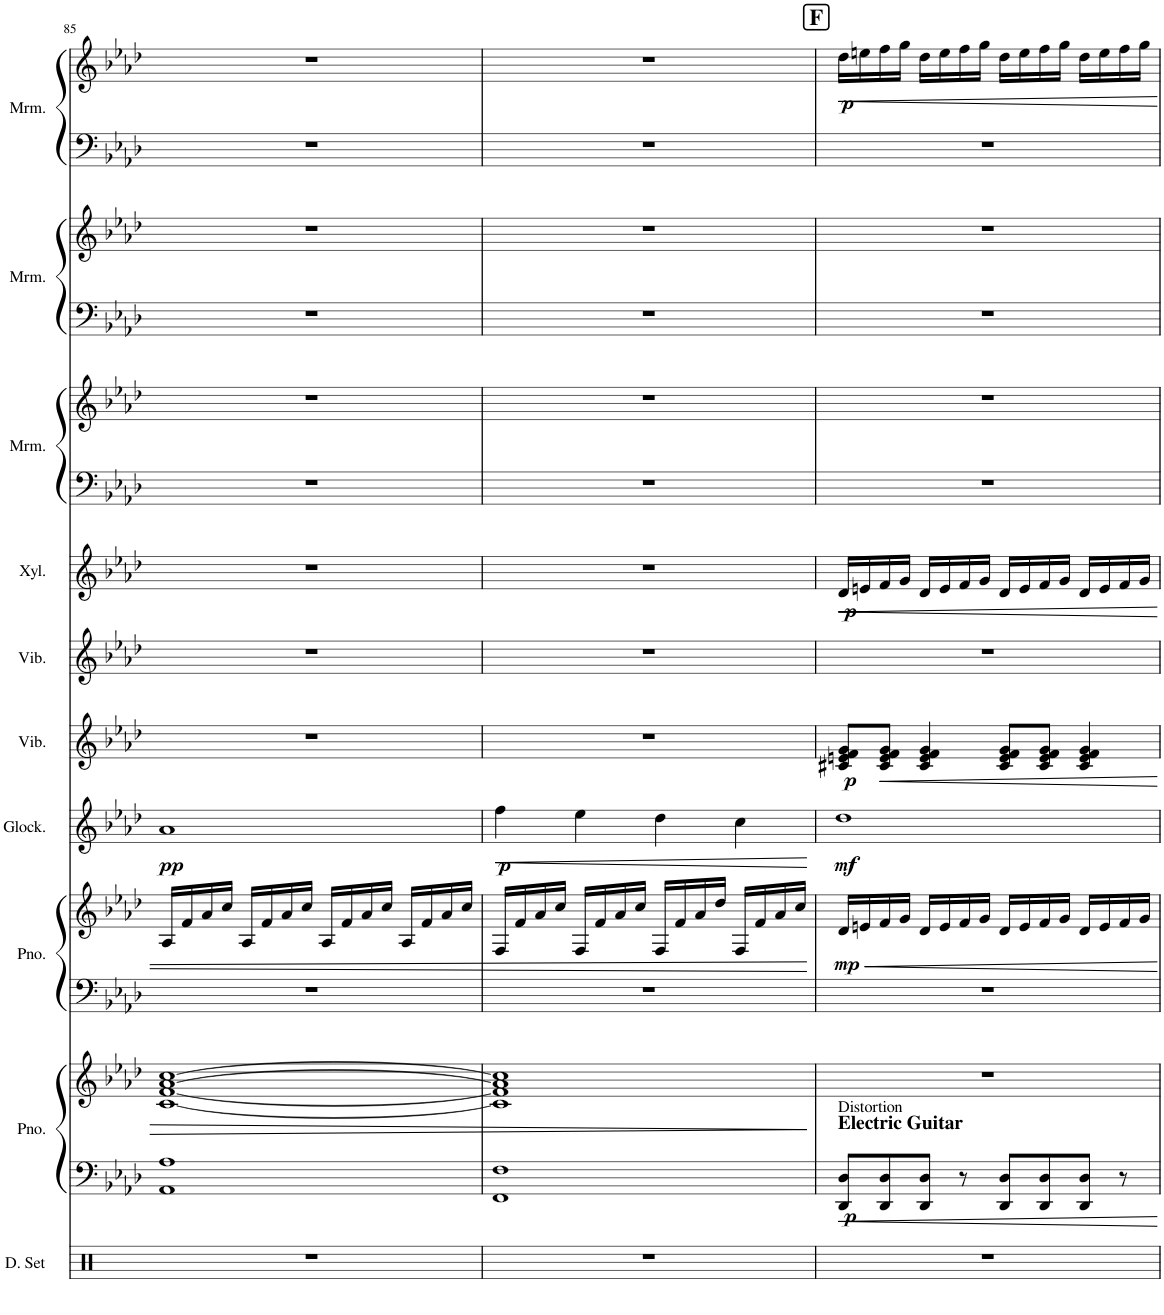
**kern	**kern	**kern	**dynam	**kern	**kern	**dynam	**kern	**dynam	**kern	**dynam	**kern	**kern	**dynam	**kern	**kern	**kern	**kern	**kern	**kern	**dynam
*part10	*part9	*part9	*part9	*part8	*part8	*part8	*part7	*part7	*part6	*part6	*part5	*part4	*part4	*part3	*part3	*part2	*part2	*part1	*part1	*part1
*staff15	*staff14	*staff13	*staff13/14	*staff12	*staff11	*staff11/12	*staff10	*staff10	*staff9	*staff9	*staff8	*staff7	*staff7	*staff6	*staff5	*staff4	*staff3	*staff2	*staff1	*staff1/2
*I"Drumset	*I"Piano	*	*	*I"Piano	*	*	*I"Glockenspiel	*	*I"Vibraphone	*	*I"Vibraphone	*I"Xylophone	*	*I"Marimba	*	*I"Marimba	*	*I"Marimba	*	*
*I'D. Set	*I'Pno.	*	*	*I'Pno.	*	*	*I'Glock.	*	*I'Vib.	*	*I'Vib.	*I'Xyl.	*	*I'Mrm.	*	*I'Mrm.	*	*I'Mrm.	*	*
!!LO:PB:g=z
*clefX	*clefF4	*clefG2	*	*clefF4	*clefG2	*	*clefG2	*	*clefG2	*	*clefG2	*clefG2	*	*clefF4	*clefG2	*clefF4	*clefG2	*clefF4	*clefG2	*
*	*	*	*	*	*	*	*Trd-14c-24	*	*	*	*	*Trd-7c-12	*	*	*	*	*	*	*	*
*k[]	*k[b-e-a-d-]	*k[b-e-a-d-]	*	*k[b-e-a-d-]	*k[b-e-a-d-]	*	*k[b-e-a-d-]	*	*k[b-e-a-d-]	*	*k[b-e-a-d-]	*k[b-e-a-d-]	*	*k[b-e-a-d-]	*k[b-e-a-d-]	*k[b-e-a-d-]	*k[b-e-a-d-]	*k[b-e-a-d-]	*k[b-e-a-d-]	*
*M4/4	*M4/4	*M4/4	*	*M4/4	*M4/4	*	*M4/4	*	*M4/4	*	*M4/4	*M4/4	*	*M4/4	*M4/4	*M4/4	*M4/4	*M4/4	*M4/4	*
=85	=85	=85	=85	=85	=85	=85	=85	=85	=85	=85	=85	=85	=85	=85	=85	=85	=85	=85	=85	=85
!	!	!	!	!	!	!	!	!LO:DY:b	!	!	!	!	!	!	!	!	!	!	!	!
1r	1AA- 1A-	[1c [1f [1a- [1cc	.	1r	16A-/LL	.	1a-	pp	1r	.	1r	1r	.	1r	1r	1r	1r	1r	1r	.
.	.	.	.	.	16f/	.	.	.	.	.	.	.	.	.	.	.	.	.	.	.
.	.	.	.	.	16a-/	.	.	.	.	.	.	.	.	.	.	.	.	.	.	.
.	.	.	.	.	16cc/JJ	.	.	.	.	.	.	.	.	.	.	.	.	.	.	.
.	.	.	.	.	16A-/LL	.	.	.	.	.	.	.	.	.	.	.	.	.	.	.
.	.	.	.	.	16f/	.	.	.	.	.	.	.	.	.	.	.	.	.	.	.
.	.	.	.	.	16a-/	.	.	.	.	.	.	.	.	.	.	.	.	.	.	.
.	.	.	.	.	16cc/JJ	.	.	.	.	.	.	.	.	.	.	.	.	.	.	.
.	.	.	.	.	16A-/LL	.	.	.	.	.	.	.	.	.	.	.	.	.	.	.
.	.	.	.	.	16f/	.	.	.	.	.	.	.	.	.	.	.	.	.	.	.
.	.	.	.	.	16a-/	.	.	.	.	.	.	.	.	.	.	.	.	.	.	.
.	.	.	.	.	16cc/JJ	.	.	.	.	.	.	.	.	.	.	.	.	.	.	.
.	.	.	.	.	16A-/LL	.	.	.	.	.	.	.	.	.	.	.	.	.	.	.
.	.	.	.	.	16f/	.	.	.	.	.	.	.	.	.	.	.	.	.	.	.
.	.	.	.	.	16a-/	.	.	.	.	.	.	.	.	.	.	.	.	.	.	.
.	.	.	.	.	16cc/JJ	.	.	.	.	.	.	.	.	.	.	.	.	.	.	.
=86	=86	=86	=86	=86	=86	=86	=86	=86	=86	=86	=86	=86	=86	=86	=86	=86	=86	=86	=86	=86
!	!	!	!	!	!	!	!	!LO:HP:b	!	!	!	!	!	!	!	!	!	!	!	!
!	!	!	!	!	!	!	!	!LO:DY:n=1:b	!	!	!	!	!	!	!	!	!	!	!	!
1r	1FF 1F	1c] 1f] 1a-] 1cc]	.	1r	16F/LL	.	4ff\	< p	1r	.	1r	1r	.	1r	1r	1r	1r	1r	1r	.
.	.	.	.	.	16f/	.	.	.	.	.	.	.	.	.	.	.	.	.	.	.
.	.	.	.	.	16a-/	.	.	.	.	.	.	.	.	.	.	.	.	.	.	.
.	.	.	.	.	16cc/JJ	.	.	.	.	.	.	.	.	.	.	.	.	.	.	.
.	.	.	.	.	16F/LL	.	4ee-\	.	.	.	.	.	.	.	.	.	.	.	.	.
.	.	.	.	.	16f/	.	.	.	.	.	.	.	.	.	.	.	.	.	.	.
.	.	.	.	.	16a-/	.	.	.	.	.	.	.	.	.	.	.	.	.	.	.
.	.	.	.	.	16cc/JJ	.	.	.	.	.	.	.	.	.	.	.	.	.	.	.
.	.	.	.	.	16F/LL	.	4dd-\	.	.	.	.	.	.	.	.	.	.	.	.	.
.	.	.	.	.	16f/	.	.	.	.	.	.	.	.	.	.	.	.	.	.	.
.	.	.	.	.	16a-/	.	.	.	.	.	.	.	.	.	.	.	.	.	.	.
.	.	.	.	.	16dd-/JJ	.	.	.	.	.	.	.	.	.	.	.	.	.	.	.
.	.	.	.	.	16F/LL	.	4cc\	.	.	.	.	.	.	.	.	.	.	.	.	.
.	.	.	.	.	16f/	.	.	.	.	.	.	.	.	.	.	.	.	.	.	.
.	.	.	.	.	16a-/	.	.	.	.	.	.	.	.	.	.	.	.	.	.	.
.	.	.	.	.	16cc/JJ	.	.	.	.	.	.	.	.	.	.	.	.	.	.	.
.	.	.	.	.	.	.	.	[	.	.	.	.	.	.	.	.	.	.	.	.
!!LO:REH:place=s1:a:B:cj:fs=14:t=F
=87	=87	=87	=87	=87	=87	=87	=87	=87	=87	=87	=87	=87	=87	=87	=87	=87	=87	=87	=87	=87
!	!LO:TX:a:B:t=Electric Guitar	!	!	!	!	!	!	!	!	!	!	!	!	!	!	!	!	!	!	!
!	!LO:TX:a:t=Distortion	!	!	!	!	!	!	!	!	!	!	!	!	!	!	!	!	!	!	!
!	!	!	!LO:DY:b=2	!	!	!LO:DY:b	!	!LO:DY:b	!	!LO:DY:b	!	!	!LO:DY:b	!	!	!	!	!	!	!LO:DY:b
1r	8DD-/ 8D-/L	1r	p	1r	16d-/LL	mp	1dd-	mf	8c#X/ 8en/ 8f/ 8g/L	p	1r	16d-/LL	p	1r	1r	1r	1r	1r	16dd-\LL	p
.	.	.	.	.	16en/	.	.	.	.	.	.	16en/	.	.	.	.	.	.	16een\	.
.	8DD-/ 8D-/	.	.	.	16f/	.	.	.	8c#/ 8e/ 8f/ 8g/J	.	.	16f/	.	.	.	.	.	.	16ff\	.
.	.	.	.	.	16g/JJ	.	.	.	.	.	.	16g/JJ	.	.	.	.	.	.	16gg\JJ	.
.	8DD-/ 8D-/J	.	.	.	16d-/LL	.	.	.	4c#/ 4e/ 4f/ 4g/	.	.	16d-/LL	.	.	.	.	.	.	16dd-\LL	.
.	.	.	.	.	16e/	.	.	.	.	.	.	16e/	.	.	.	.	.	.	16ee\	.
.	8r	.	.	.	16f/	.	.	.	.	.	.	16f/	.	.	.	.	.	.	16ff\	.
.	.	.	.	.	16g/JJ	.	.	.	.	.	.	16g/JJ	.	.	.	.	.	.	16gg\JJ	.
.	8DD-/ 8D-/L	.	.	.	16d-/LL	.	.	.	8c#/ 8e/ 8f/ 8g/L	.	.	16d-/LL	.	.	.	.	.	.	16dd-\LL	.
.	.	.	.	.	16e/	.	.	.	.	.	.	16e/	.	.	.	.	.	.	16ee\	.
.	8DD-/ 8D-/	.	.	.	16f/	.	.	.	8c#/ 8e/ 8f/ 8g/J	.	.	16f/	.	.	.	.	.	.	16ff\	.
.	.	.	.	.	16g/JJ	.	.	.	.	.	.	16g/JJ	.	.	.	.	.	.	16gg\JJ	.
.	8DD-/ 8D-/J	.	.	.	16d-/LL	.	.	.	4c#/ 4e/ 4f/ 4g/	.	.	16d-/LL	.	.	.	.	.	.	16dd-\LL	.
.	.	.	.	.	16e/	.	.	.	.	.	.	16e/	.	.	.	.	.	.	16ee\	.
.	8r	.	.	.	16f/	.	.	.	.	.	.	16f/	.	.	.	.	.	.	16ff\	.
.	.	.	.	.	16g/JJ	.	.	.	.	.	.	16g/JJ	.	.	.	.	.	.	16gg\JJ	.
=	=	=	=	=	=	=	=	=	=	=	=	=	=	=	=	=	=	=	=	=
*-	*-	*-	*-	*-	*-	*-	*-	*-	*-	*-	*-	*-	*-	*-	*-	*-	*-	*-	*-	*-
